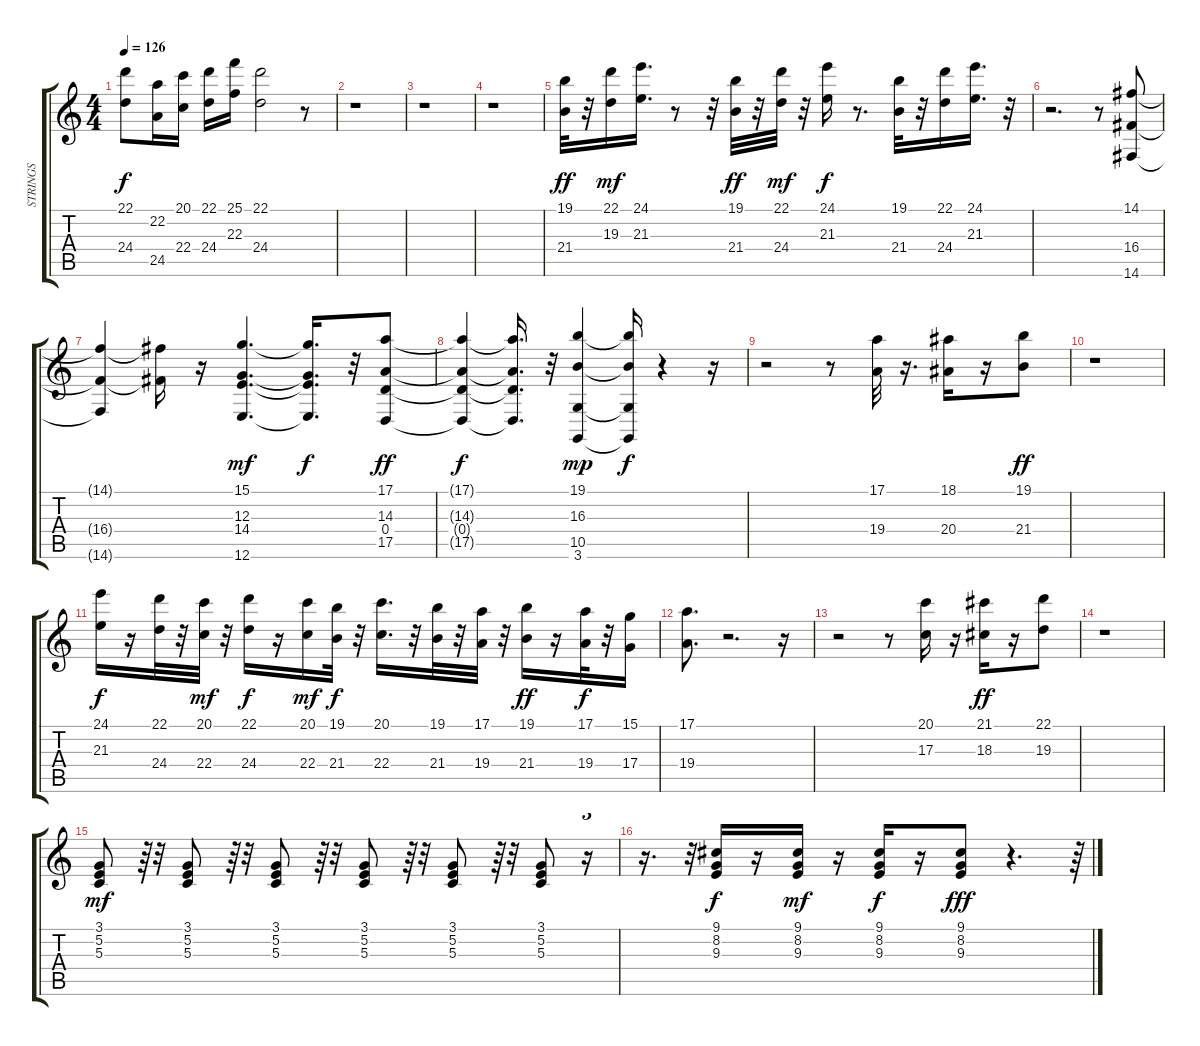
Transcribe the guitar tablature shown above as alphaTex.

\track ("STRINGS" "STRINGS") {instrument stringensemble1}
\staff {score tabs}
\tuning (E4 B3 G3 D3 A2 E2) {hide}
\ts (4 4)
\tempo 126
\clef g2
\ks c
(22.1 24.4).8{dy f} (22.2 24.5).16 (20.1 22.4).16 (22.1 24.4).16 (25.1 22.3).16 (22.1 24.4).2 r.8 |
r.1 |
r.1 |
r.1 |
(19.1 21.4).32{dy ff} r.32 (22.1 19.3).16{dy mf} (24.1 21.3).16{d} r.8 r.32 (19.1 21.4).32{dy ff} r.32 (22.1 24.4).32{dy mf} r.32 (24.1 21.3).16{dy f} r.8{d} (19.1 21.4).32 r.32 (22.1 24.4).16 (24.1 21.3).16{d} r.32 |
r.2{d} r.8 (14.1 16.4 14.6).8 |
(14.1{t} 16.4{t} 14.6{t}).4 (14.1{t} 16.4{t}).16 r.16 (15.1 12.3 14.4 12.6).4{d dy mf} (15.1{t} 12.3{t} 14.4{t} 12.6{t}).16{d dy f} r.32 (17.1 14.3 0.4 17.5).8{dy ff} |
(17.1{t} 14.3{t} 0.4{t} 17.5{t}).4{dy f} (17.1{t} 14.3{t} 0.4{t} 17.5{t}).16{d} r.32 (19.1 16.3 10.5 3.6).4{dy mp} (19.1{t} 16.3{t} 10.5{t} 3.6{t}).16{dy f} r.4 r.16 |
r.2 r.8 (17.1 19.4).32 r.16{d} (18.1 20.4).16 r.16 (19.1 21.4).8{dy ff} |
r.1 |
(24.1 21.3).16{dy f} r.16 (22.1 24.4).32 r.32 (20.1 22.4).32{dy mf} r.32 (22.1 24.4).16{dy f} r.16 (20.1 22.4).16{dy mf} (19.1 21.4).32{dy f} r.32 (20.1 22.4).16{d} r.32 (19.1 21.4).32 r.32 (17.1 19.4).32 r.32 (19.1 21.4).16{dy ff} r.16 (17.1 19.4).32{dy f} r.32 (15.1 17.4).16 |
(17.1 19.4).8{d} r.2{d} r.16 |
r.2 r.8 (20.1 17.3).16 r.16 (21.1 18.3).16{dy ff} r.16 (22.1 19.3).8 |
r.1 |
(3.1 5.2 5.3).8{dy mf} r.64{tu (3 2)} r.32 (3.1 5.2 5.3).8 r.64{tu (3 2)} r.32 (3.1 5.2 5.3).8 r.64{tu (3 2)} r.32 (3.1 5.2 5.3).8 r.64{tu (3 2)} r.32 (3.1 5.2 5.3).8 r.64{tu (3 2)} r.32 (3.1 5.2 5.3).8 r.16{tu (3 2)} |
r.16{d} r.32{tu (3 2)} (9.1 8.2 9.3).16{dy f} r.16 (9.1 8.2 9.3).16{dy mf} r.16 (9.1 8.2 9.3).16{dy f} r.16 (9.1 8.2 9.3).8{dy fff} r.4{d} r.64{tu (3 2)}
